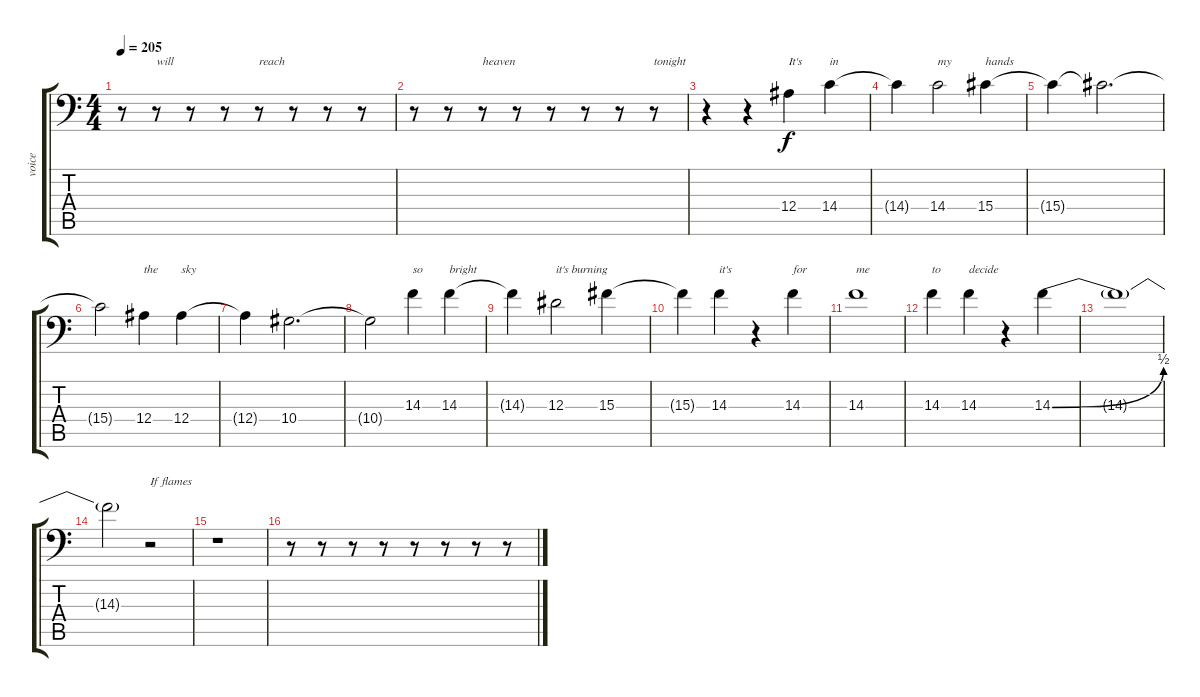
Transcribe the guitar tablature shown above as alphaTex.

\track ("voice" "voice") {instrument lead2sawtooth}
\staff {score tabs}
\tuning (C4 G3 Eb3 Bb2 Gb2 Bb1) {hide}
\ts (4 4)
\tempo 205
\clef f4
\ks c
r.8{dy f} r.8{txt "will"} r.8 r.8 r.8{txt "reach "} r.8 r.8 r.8 |
r.8 r.8 r.8{txt "heaven"} r.8 r.8 r.8 r.8 r.8{txt "tonight"} |
r.4 r.4 12.4.4{txt "It's"} 14.4.4{txt "in"} |
14.4{t}.4 14.4.2{txt "my "} 15.4.4{txt "hands"} |
15.4{t}.4 15.4{t}.2{d} |
15.4{t}.2 12.4.4{txt "the"} 12.4.4{txt "sky"} |
12.4{t}.4 10.4.2{d} |
10.4{t}.2 14.3.4{txt "so"} 14.3.4{txt "bright"} |
14.3{t}.4 12.3.2{txt "it's burning"} 15.3.4 |
15.3{t}.4 14.3.4{txt "it's "} r.4 14.3.4{txt "for"} |
14.3.1{txt "me"} |
14.3.4{txt "to"} 14.3.4{txt "decide"} r.4 14.3{be (bend 0 0 60 2)}.4 |
14.3{t}.1 |
14.3{t}.2 r.2{txt "If flames "} |
r.1 |
r.8 r.8 r.8 r.8 r.8 r.8 r.8 r.8
